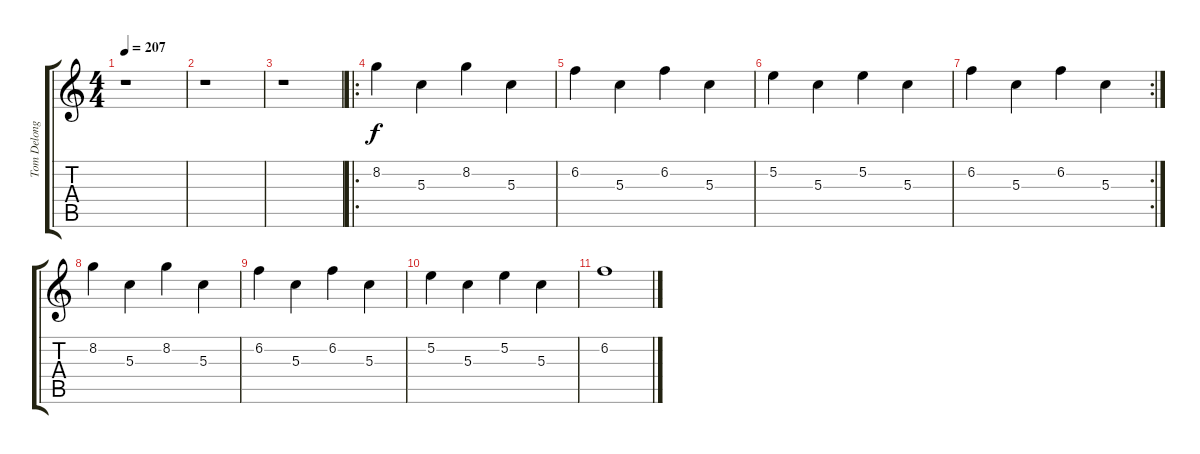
\track ("Tom Delong (Clean)" "Tom Delong") {instrument electricguitarclean}
\staff {score tabs}
\tuning (E4 B3 G3 D3 A2 E2) {hide}
\ts (4 4)
\tempo 207
\clef g2
\ks c
r.1{dy f} |
r.1 |
r.1 |
\ro
8.2.4 5.3.4 8.2.4 5.3.4 |
6.2.4 5.3.4 6.2.4 5.3.4 |
5.2.4 5.3.4 5.2.4 5.3.4 |
\rc 2
6.2.4 5.3.4 6.2.4 5.3.4 |
8.2.4 5.3.4 8.2.4 5.3.4 |
6.2.4 5.3.4 6.2.4 5.3.4 |
5.2.4 5.3.4 5.2.4 5.3.4 |
6.2.1
